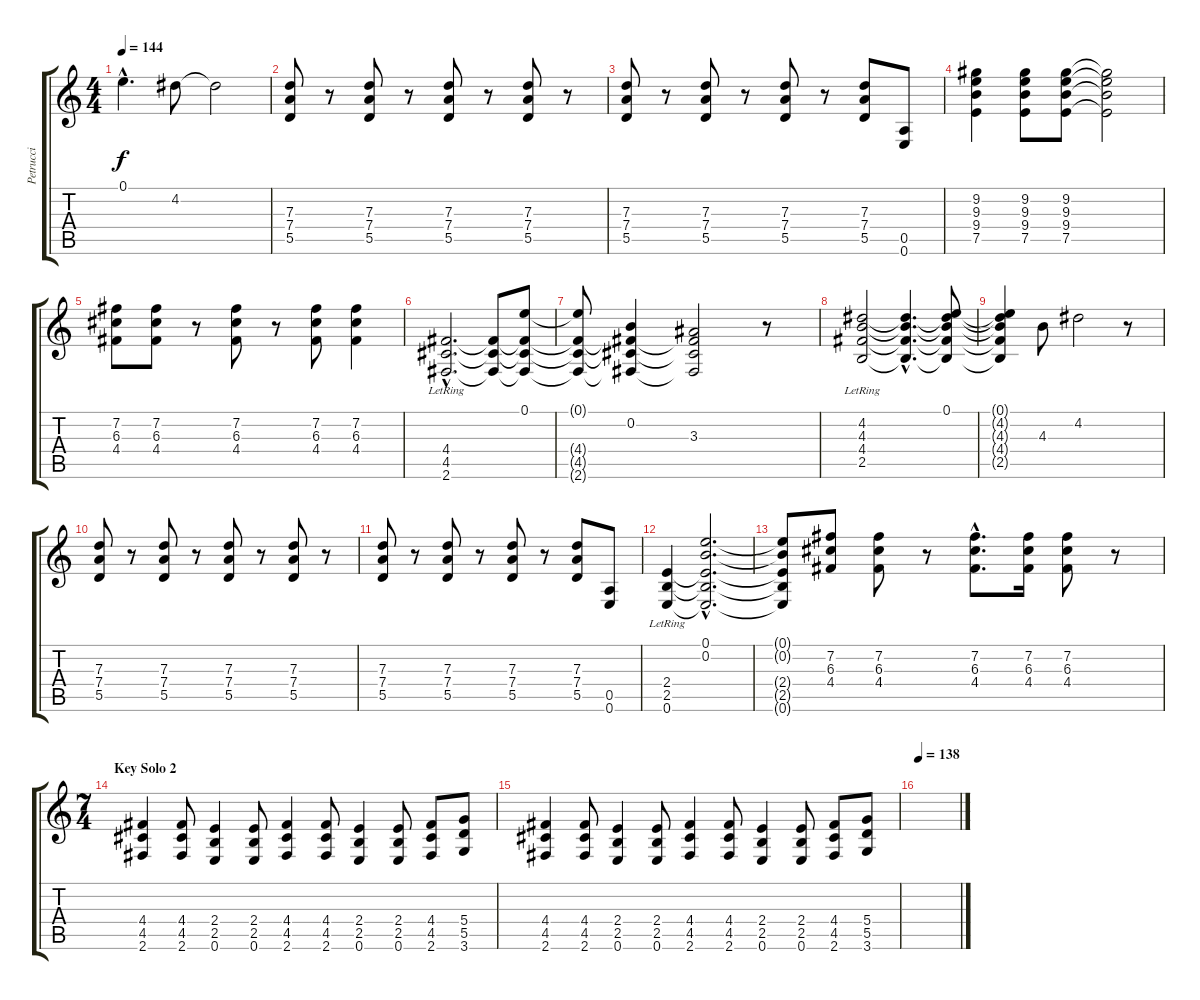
\track ("Petrucci" "Petrucci") {instrument distortionguitar}
\staff {score tabs}
\tuning (E4 B3 G3 D3 A2 E2) {hide}
\ts (4 4)
\tempo 144
\clef g2
\ks c
0.1{hac t}.4{d dy f} 4.2.8 4.2{t}.2 |
(7.3 7.4 5.5).8 r.8 (7.3 7.4 5.5).8 r.8 (7.3 7.4 5.5).8 r.8 (7.3 7.4 5.5).8 r.8 |
(7.3 7.4 5.5).8 r.8 (7.3 7.4 5.5).8 r.8 (7.3 7.4 5.5).8 r.8 (7.3 7.4 5.5).8 (0.5 0.6).8 |
(9.2 9.3 9.4 7.5).4 (9.2 9.3 9.4 7.5).8 (9.2 9.3 9.4 7.5).8 (9.2{t} 9.3{t} 9.4{t} 7.5{t}).2 |
(7.2 6.3 4.4).8 (7.2 6.3 4.4).8 r.8 (7.2 6.3 4.4).8 r.8 (7.2 6.3 4.4).8 (7.2 6.3 4.4).4 |
(4.4{hac lr} 4.5{hac lr} 2.6{hac lr}).2{d} (4.4{t} 4.5{t} 2.6{t}).8 (0.1 4.4{t} 4.5{t} 2.6{t}).8 |
(0.1{t} 4.4{t} 4.5{t} 2.6{t}).8 (0.2 4.4{t} 4.5{t} 2.6{t}).4 (3.3 4.4{t} 4.5{t} 2.6{t}).2 r.8 |
(4.2{lr} 4.3{lr} 4.4{lr} 2.5{lr}).2 (4.2{hac t} 4.3{hac t} 4.4{hac t} 2.5{hac t}).4{d} (0.1 4.2{t} 4.3{t} 4.4{t} 2.5{t}).8 |
(0.1{t} 4.2{t} 4.3{t} 4.4{t} 2.5{t}).4 4.3.8 4.2.2 r.8 |
(7.3 7.4 5.5).8 r.8 (7.3 7.4 5.5).8 r.8 (7.3 7.4 5.5).8 r.8 (7.3 7.4 5.5).8 r.8 |
(7.3 7.4 5.5).8 r.8 (7.3 7.4 5.5).8 r.8 (7.3 7.4 5.5).8 r.8 (7.3 7.4 5.5).8 (0.5 0.6).8 |
(2.4{lr} 2.5{lr} 0.6{lr}).4 (0.1{hac} 0.2{hac} 2.4{hac t} 2.5{hac t} 0.6{hac t}).2{d} |
(0.1{t} 0.2{t} 2.4{t} 2.5{t} 0.6{t}).8 (7.2 6.3 4.4).8 (7.2 6.3 4.4).8 r.8 (7.2{hac} 6.3{hac} 4.4{hac}).8{d} (7.2 6.3 4.4).16 (7.2 6.3 4.4).8 r.8 |
\ts (7 4)
\section ("" "Key Solo 2")
(4.4 4.5 2.6).4 (4.4 4.5 2.6).8 (2.4 2.5 0.6).4 (2.4 2.5 0.6).8 (4.4 4.5 2.6).4 (4.4 4.5 2.6).8 (2.4 2.5 0.6).4 (2.4 2.5 0.6).8 (4.4 4.5 2.6).8 (5.4 5.5 3.6).8 |
(4.4 4.5 2.6).4 (4.4 4.5 2.6).8 (2.4 2.5 0.6).4 (2.4 2.5 0.6).8 (4.4 4.5 2.6).4 (4.4 4.5 2.6).8 (2.4 2.5 0.6).4 (2.4 2.5 0.6).8 (4.4 4.5 2.6).8 (5.4 5.5 3.6).8 |
\tempo 138
